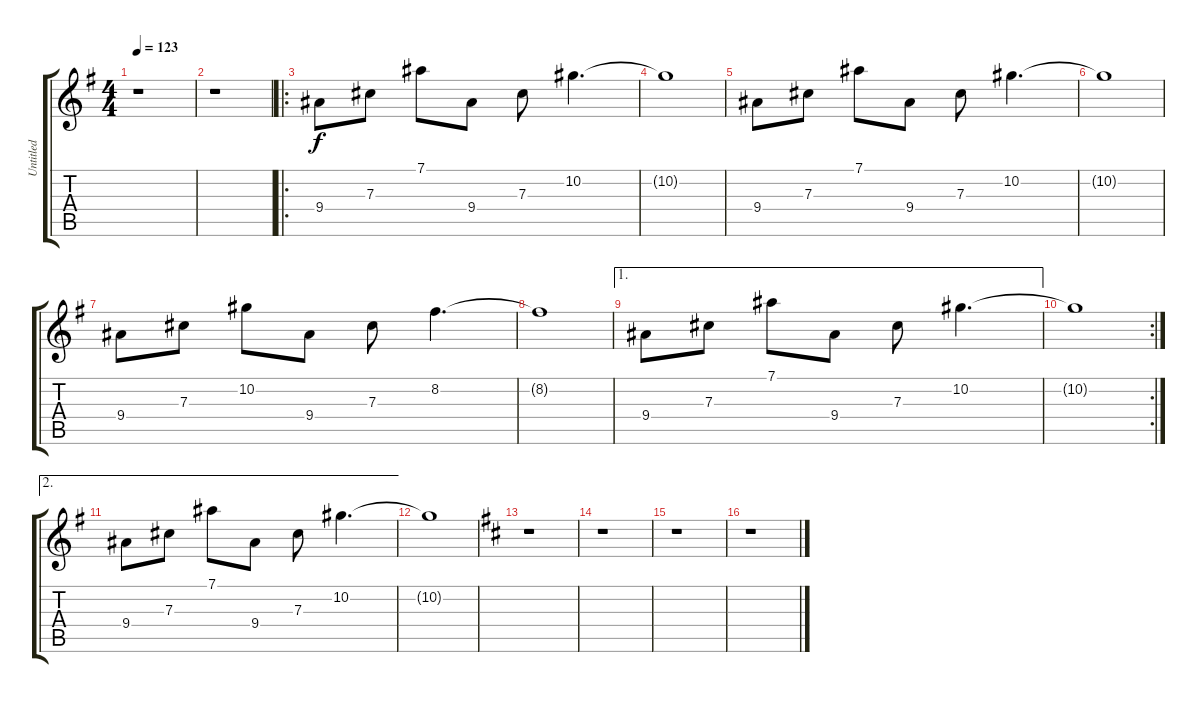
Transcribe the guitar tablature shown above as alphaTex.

\track ("Untitled" "Untitled") {instrument electricguitarclean}
\staff {score tabs}
\tuning (Eb4 Bb3 Gb3 Db3 Ab2 Eb2) {hide}
\ts (4 4)
\tempo 123
\clef g2
\ks g
r.1{dy f} |
r.1 |
\ro
9.4.8 7.3.8 7.1.8 9.4.8 7.3.8 10.2.4{d} |
10.2{t}.1 |
9.4.8 7.3.8 7.1.8 9.4.8 7.3.8 10.2.4{d} |
10.2{t}.1 |
9.4.8 7.3.8 10.2.8 9.4.8 7.3.8 8.2.4{d} |
8.2{t}.1 |
\ae 1
9.4.8 7.3.8 7.1.8 9.4.8 7.3.8 10.2.4{d} |
\rc 2
10.2{t}.1 |
\ae 2
9.4.8 7.3.8 7.1.8 9.4.8 7.3.8 10.2.4{d} |
10.2{t}.1 |
\ks d
r.1 |
r.1 |
r.1 |
r.1
